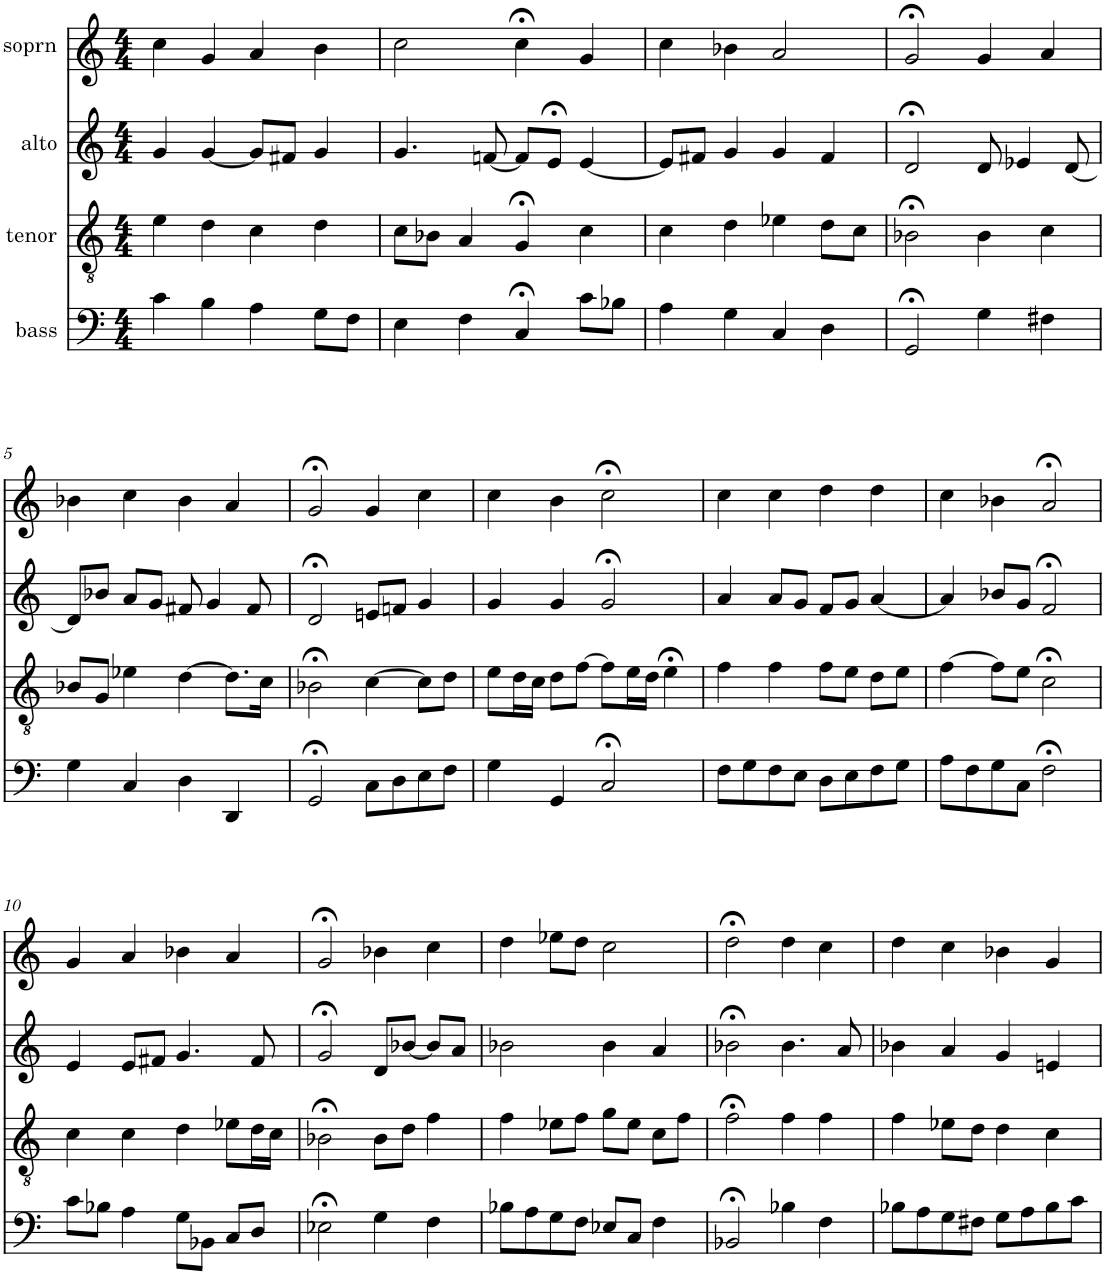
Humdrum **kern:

**kern	**kern	**kern	**kern
*part4	*part3	*part2	*part1
*staff4	*staff3	*staff2	*staff1
*I"bass	*I"tenor	*I"alto	*I"soprn
*clefF4	*clefGv2	*clefG2	*clefG2
*k[]	*k[]	*k[]	*k[]
*M4/4	*M4/4	*M4/4	*M4/4
=1	=1	=1	=1
4c\	4e\	4g/	4cc\
4B\	4d\	[4g/	4g/
4A\	4c\	8g/L]	4a/
.	.	8f#X/J	.
8G\L	4d\	4g/	4b\
8F\J	.	.	.
=2	=2	=2	=2
4E\	8c\L	4.g/	2cc\
.	8B-X\J	.	.
4F\	4A/	.	.
.	.	[8fn/	.
4C;</	4G;</	8f/L]	4cc;<\
.	.	8e;</J	.
8c\L	4c\	[4e/	4g/
8B-X\J	.	.	.
=3	=3	=3	=3
4A\	4c\	8e/L]	4cc\
.	.	8f#X/J	.
4G\	4d\	4g/	4b-X\
4C/	4e-X\	4g/	2a/
4D\	8d\L	4f#/	.
.	8c\J	.	.
=4	=4	=4	=4
2GG;</	2B-X;<\	2d;</	2g;</
4G\	4B-\	8d/	4g/
.	.	4e-X/	.
4F#X\	4c\	.	4a/
.	.	[8d/	.
!!LO:LB:g=z
=5	=5	=5	=5
4G\	8B-X/L	8d/L]	4b-X\
.	8G/J	8b-X/J	.
4C/	4e-X\	8a/L	4cc\
.	.	8g/J	.
4D\	[4d\	8f#X/	4b-\
.	.	4g/	.
4DD/	8.d\L]	.	4a/
.	.	8f#/	.
.	16c\Jk	.	.
=6	=6	=6	=6
2GG;</	2B-X;<\	2d;</	2g;</
8C\L	[4c\	8en/L	4g/
8D\	.	8fn/J	.
8E\	8c\L]	4g/	4cc\
8F\J	8d\J	.	.
=7	=7	=7	=7
4G\	8e\L	4g/	4cc\
.	16d\L	.	.
.	16c\JJ	.	.
4GG/	8d\L	4g/	4b\
.	[8f\J	.	.
2C;</	8f\L]	2g;</	2cc;<\
.	16e\L	.	.
.	16d\JJ	.	.
.	4e;<\	.	.
=8	=8	=8	=8
8F\L	4f\	4a/	4cc\
8G\	.	.	.
8F\	4f\	8a/L	4cc\
8E\J	.	8g/J	.
8D\L	8f\L	8f/L	4dd\
8E\	8e\J	8g/J	.
8F\	8d\L	[4a/	4dd\
8G\J	8e\J	.	.
=9	=9	=9	=9
8A\L	[4f\	4a/]	4cc\
8F\	.	.	.
8G\	8f\L]	8b-X/L	4b-X\
8C\J	8e\J	8g/J	.
2F;<\	2c;<\	2f;</	2a;</
!!LO:LB:g=z
=10	=10	=10	=10
8c\L	4c\	4e/	4g/
8B-X\J	.	.	.
4A\	4c\	8e/L	4a/
.	.	8f#X/J	.
8G\L	4d\	4.g/	4b-X\
8BB-X\J	.	.	.
8C/L	8e-X\L	.	4a/
8D/J	16d\L	8f#/	.
.	16c\JJ	.	.
=11	=11	=11	=11
2E-X;<\	2B-X;<\	2g;</	2g;</
4G\	8B-\L	8d/L	4b-X\
.	8d\J	[8b-X/J	.
4F\	4f\	8b-/L]	4cc\
.	.	8a/J	.
=12	=12	=12	=12
8B-X\L	4f\	2b-X\	4dd\
8A\	.	.	.
8G\	8e-X\L	.	8ee-X\L
8F\J	8f\J	.	8dd\J
8E-X/L	8g\L	4b-\	2cc\
8C/J	8e-\J	.	.
4F\	8c\L	4a/	.
.	8f\J	.	.
=13	=13	=13	=13
2BB-X;</	2f;<\	2b-X;<\	2dd;<\
4B-X\	4f\	4.b-\	4dd\
4F\	4f\	.	4cc\
.	.	8a/	.
=14	=14	=14	=14
8B-X\L	4f\	4b-X\	4dd\
8A\	.	.	.
8G\	8e-X\L	4a/	4cc\
8F#X\J	8d\J	.	.
8G\L	4d\	4g/	4b-X\
8A\	.	.	.
8B-\	4c\	4en/	4g/
8c\J	.	.	.
=	=	=	=
*-	*-	*-	*-
